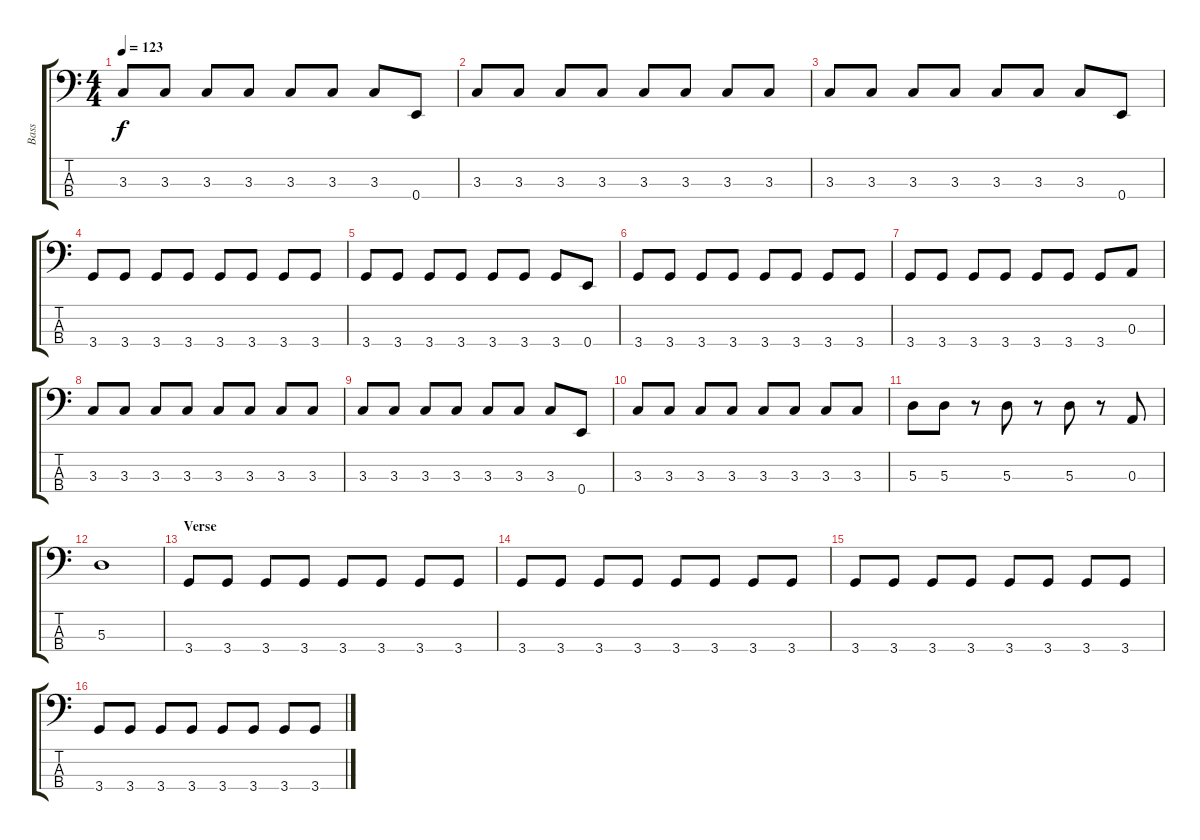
\track ("Bass" "Bass") {instrument electricbassfinger}
\staff {score tabs}
\tuning (G2 D2 A1 E1) {hide}
\ts (4 4)
\tempo 123
\clef f4
\ks c
3.3.8{dy f} 3.3.8 3.3.8 3.3.8 3.3.8 3.3.8 3.3.8 0.4.8 |
3.3.8 3.3.8 3.3.8 3.3.8 3.3.8 3.3.8 3.3.8 3.3.8 |
3.3.8 3.3.8 3.3.8 3.3.8 3.3.8 3.3.8 3.3.8 0.4.8 |
3.4.8 3.4.8 3.4.8 3.4.8 3.4.8 3.4.8 3.4.8 3.4.8 |
3.4.8 3.4.8 3.4.8 3.4.8 3.4.8 3.4.8 3.4.8 0.4.8 |
3.4.8 3.4.8 3.4.8 3.4.8 3.4.8 3.4.8 3.4.8 3.4.8 |
3.4.8 3.4.8 3.4.8 3.4.8 3.4.8 3.4.8 3.4.8 0.3.8 |
3.3.8 3.3.8 3.3.8 3.3.8 3.3.8 3.3.8 3.3.8 3.3.8 |
3.3.8 3.3.8 3.3.8 3.3.8 3.3.8 3.3.8 3.3.8 0.4.8 |
3.3.8 3.3.8 3.3.8 3.3.8 3.3.8 3.3.8 3.3.8 3.3.8 |
5.3.8 5.3.8 r.8 5.3.8 r.8 5.3.8 r.8 0.3.8 |
5.3.1 |
\section ("" "Verse")
3.4.8 3.4.8 3.4.8 3.4.8 3.4.8 3.4.8 3.4.8 3.4.8 |
3.4.8 3.4.8 3.4.8 3.4.8 3.4.8 3.4.8 3.4.8 3.4.8 |
3.4.8 3.4.8 3.4.8 3.4.8 3.4.8 3.4.8 3.4.8 3.4.8 |
3.4.8 3.4.8 3.4.8 3.4.8 3.4.8 3.4.8 3.4.8 3.4.8
